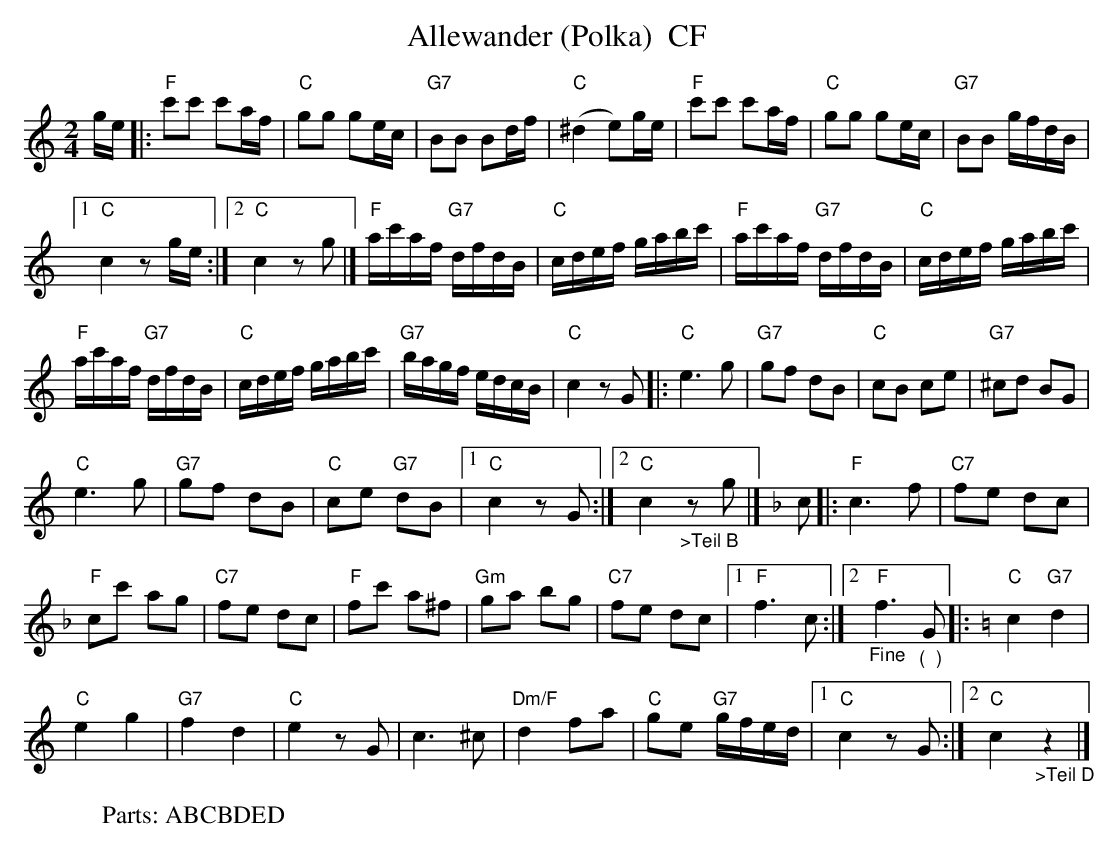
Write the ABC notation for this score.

X:1
T:Allewander (Polka)  CF
M:2/4
L:1/16
K:C %%MIDI gchordon
ge |: "F"c'2c'2 c'2af | "C"g2g2 g2ec | "G7"B2B2 B2df | ("C"^d4e2)ge | "F"c'2c'2 c'2af | "C"g2g2 g2ec | "G7"B2B2 gfdB |1
"C"c4z2ge :|2 "C"c4z2g2 |] "F"ac'af "G7"dfdB | "C"cdef gabc' | "F"ac'af "G7"dfdB | "C"cdef gabc' |
"F"ac'af "G7"dfdB | "C"cdef gabc' | "G7"bagf edcB | "C"c4z2G2 [L:1/8] |: "C"e3g | "G7"gf dB | "C"cB ce | "G7"^cd BG |
"C"e3g | "G7"gf dB | "C"ce "G7"dB |1 "C"c2zG :|2 "C"c2"_>Teil B"zg |] [K:F] c |: "F"c3f | "C7"fe dc |
"F"cc' ag | "C7"fe dc | "F"fc' a^f | "Gm"ga bg | "C7"fe dc |1 "F"f3c :|2 "F""_Fine"f3"_(  )"G |: [K:C] "C"c2"G7"d2 |
"C"e2g2 | "G7"f2d2 | "C"e2zG  | c3^c | "Dm/F"d2 fa | "C"ge "G7"g/f/e/d/ |1 "C"c2zG :|2 "C"c2"_>Teil D"z2 |]
W:Parts: ABCBDED
